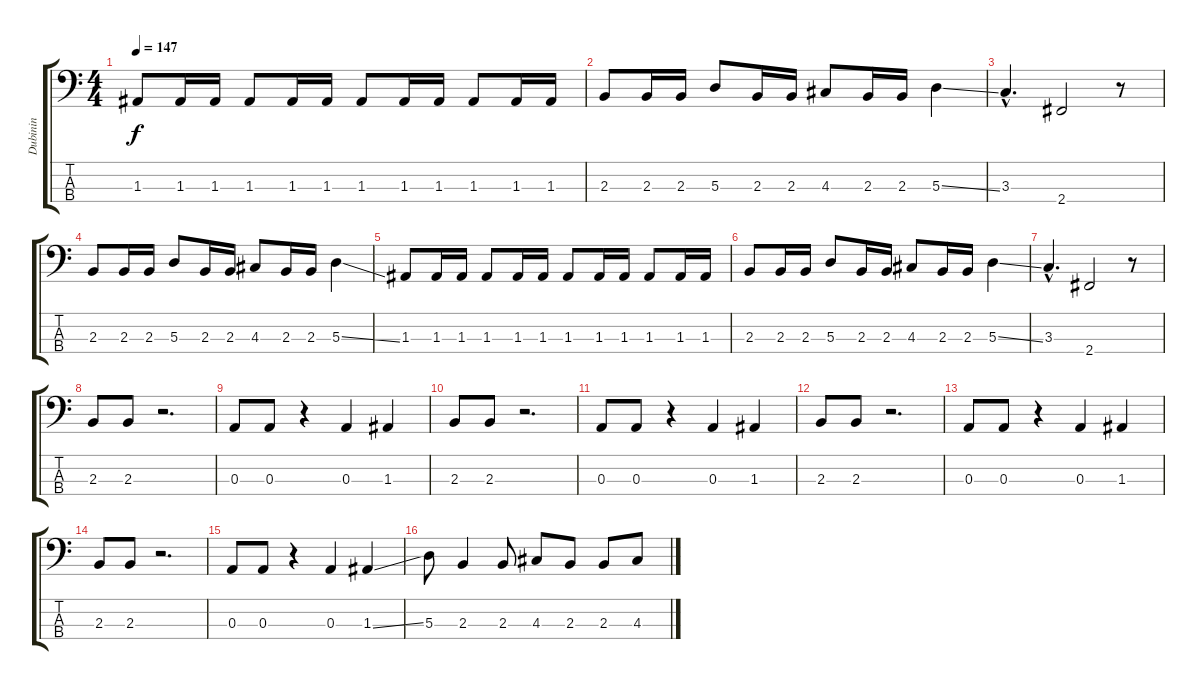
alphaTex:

\track ("Dubinin" "Dubinin") {instrument electricbassfinger}
\staff {score tabs}
\tuning (G2 D2 A1 E1) {hide}
\ts (4 4)
\tempo 147
\clef f4
\ks c
1.3.8{dy f} 1.3.16 1.3.16 1.3.8 1.3.16 1.3.16 1.3.8 1.3.16 1.3.16 1.3.8 1.3.16 1.3.16 |
2.3.8 2.3.16 2.3.16 5.3.8 2.3.16 2.3.16 4.3.8 2.3.16 2.3.16 5.3{ss}.4 |
3.3{hac}.4{d} 2.4.2 r.8 |
2.3.8 2.3.16 2.3.16 5.3.8 2.3.16 2.3.16 4.3.8 2.3.16 2.3.16 5.3{ss}.4 |
1.3.8 1.3.16 1.3.16 1.3.8 1.3.16 1.3.16 1.3.8 1.3.16 1.3.16 1.3.8 1.3.16 1.3.16 |
2.3.8 2.3.16 2.3.16 5.3.8 2.3.16 2.3.16 4.3.8 2.3.16 2.3.16 5.3{ss}.4 |
3.3{hac}.4{d} 2.4.2 r.8 |
2.3.8 2.3.8 r.2{d} |
0.3.8 0.3.8 r.4 0.3.4 1.3.4 |
2.3.8 2.3.8 r.2{d} |
0.3.8 0.3.8 r.4 0.3.4 1.3.4 |
2.3.8 2.3.8 r.2{d} |
0.3.8 0.3.8 r.4 0.3.4 1.3.4 |
2.3.8 2.3.8 r.2{d} |
0.3.8 0.3.8 r.4 0.3.4 1.3{ss}.4 |
5.3.8 2.3.4 2.3.8 4.3.8 2.3.8 2.3.8 4.3.8
